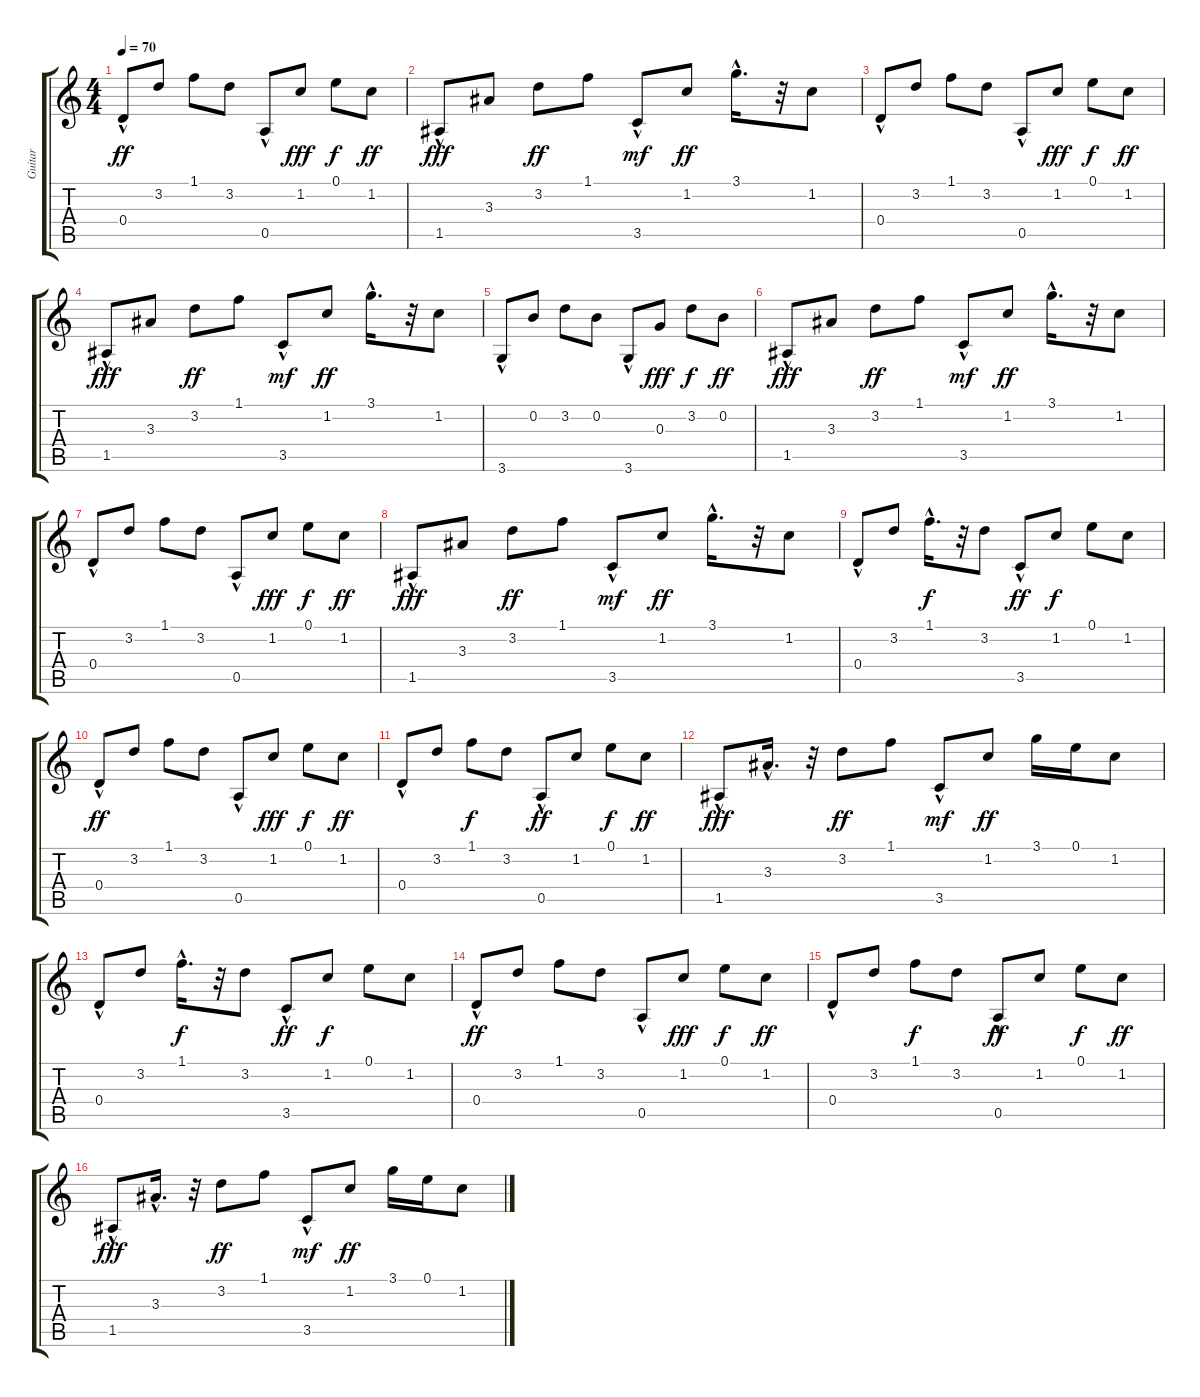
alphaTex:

\track ("Guitar" "Guitar") {instrument acousticguitarnylon}
\staff {score tabs}
\tuning (E4 B3 G3 D3 A2 E2) {hide}
\ts (4 4)
\tempo 70
\clef g2
\ks c
0.4{hac}.8{dy ff} 3.2.8 1.1.8 3.2.8 0.5{hac}.8 1.2.8{dy fff} 0.1.8{dy f} 1.2.8{dy ff} |
1.5{hac}.8{dy fff} 3.3.8 3.2.8{dy ff} 1.1.8 3.5{hac}.8{dy mf} 1.2.8{dy ff} 3.1{hac}.16{d} r.32 1.2.8 |
0.4{hac}.8 3.2.8 1.1.8 3.2.8 0.5{hac}.8 1.2.8{dy fff} 0.1.8{dy f} 1.2.8{dy ff} |
1.5{hac}.8{dy fff} 3.3.8 3.2.8{dy ff} 1.1.8 3.5{hac}.8{dy mf} 1.2.8{dy ff} 3.1{hac}.16{d} r.32 1.2.8 |
3.6{hac}.8 0.2.8 3.2.8 0.2.8 3.6{hac}.8 0.3.8{dy fff} 3.2.8{dy f} 0.2.8{dy ff} |
1.5{hac}.8{dy fff} 3.3.8 3.2.8{dy ff} 1.1.8 3.5{hac}.8{dy mf} 1.2.8{dy ff} 3.1{hac}.16{d} r.32 1.2.8 |
0.4{hac}.8 3.2.8 1.1.8 3.2.8 0.5{hac}.8 1.2.8{dy fff} 0.1.8{dy f} 1.2.8{dy ff} |
1.5{hac}.8{dy fff} 3.3.8 3.2.8{dy ff} 1.1.8 3.5{hac}.8{dy mf} 1.2.8{dy ff} 3.1{hac}.16{d} r.32 1.2.8 |
0.4{hac}.8 3.2.8 1.1{hac}.16{d dy f} r.32 3.2.8 3.5{hac}.8{dy ff} 1.2.8{dy f} 0.1.8 1.2.8 |
0.4{hac}.8{dy ff} 3.2.8 1.1.8 3.2.8 0.5{hac}.8 1.2.8{dy fff} 0.1.8{dy f} 1.2.8{dy ff} |
0.4{hac}.8 3.2.8 1.1.8{dy f} 3.2.8 0.5{hac}.8{dy ff} 1.2.8 0.1.8{dy f} 1.2.8{dy ff} |
1.5{hac}.8{dy fff} 3.3{hac}.16{d} r.32 3.2.8{dy ff} 1.1.8 3.5{hac}.8{dy mf} 1.2.8{dy ff} 3.1.16 0.1.16 1.2.8 |
0.4{hac}.8 3.2.8 1.1{hac}.16{d dy f} r.32 3.2.8 3.5{hac}.8{dy ff} 1.2.8{dy f} 0.1.8 1.2.8 |
0.4{hac}.8{dy ff} 3.2.8 1.1.8 3.2.8 0.5{hac}.8 1.2.8{dy fff} 0.1.8{dy f} 1.2.8{dy ff} |
0.4{hac}.8 3.2.8 1.1.8{dy f} 3.2.8 0.5{hac}.8{dy ff} 1.2.8 0.1.8{dy f} 1.2.8{dy ff} |
1.5{hac}.8{dy fff} 3.3{hac}.16{d} r.32 3.2.8{dy ff} 1.1.8 3.5{hac}.8{dy mf} 1.2.8{dy ff} 3.1.16 0.1.16 1.2.8
